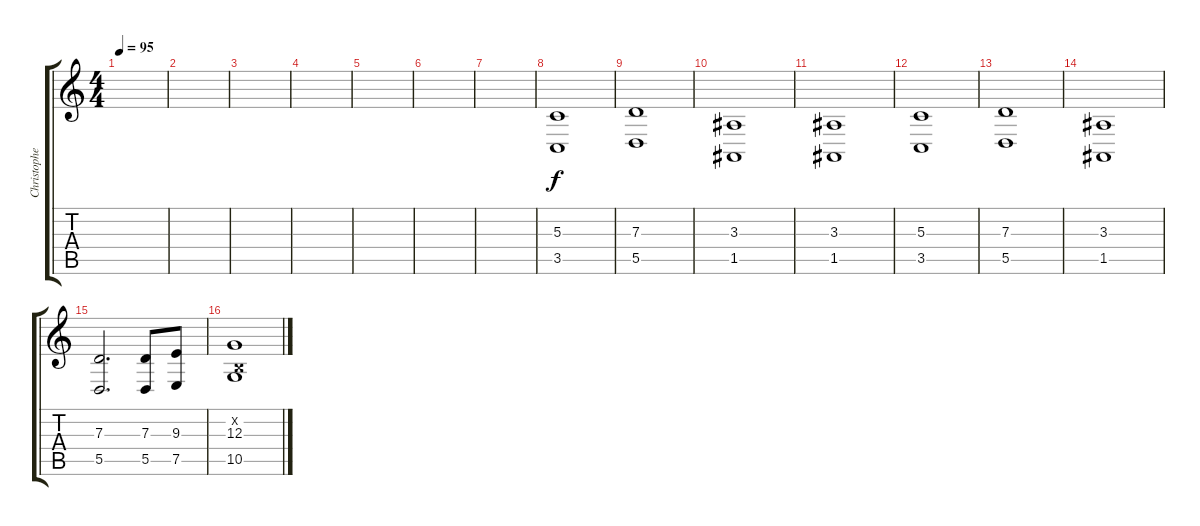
\track ("Christopher Dudley 2" "Christophe") {instrument stringensemble1}
\staff {score tabs}
\tuning (E4 B3 G3 D3 A2 E2) {hide}
\ts (4 4)
\tempo 95
\clef g2
\ks c
|
|
|
|
|
|
|
(5.3 3.5).1 |
(7.3 5.5).1 |
(3.3 1.5).1 |
(3.3 1.5).1 |
(5.3 3.5).1 |
(7.3 5.5).1 |
(3.3 1.5).1 |
(7.3 5.5).2{d} (7.3 5.5).8 (9.3 7.5).8 |
(0.2{x} 12.3 10.5).1
